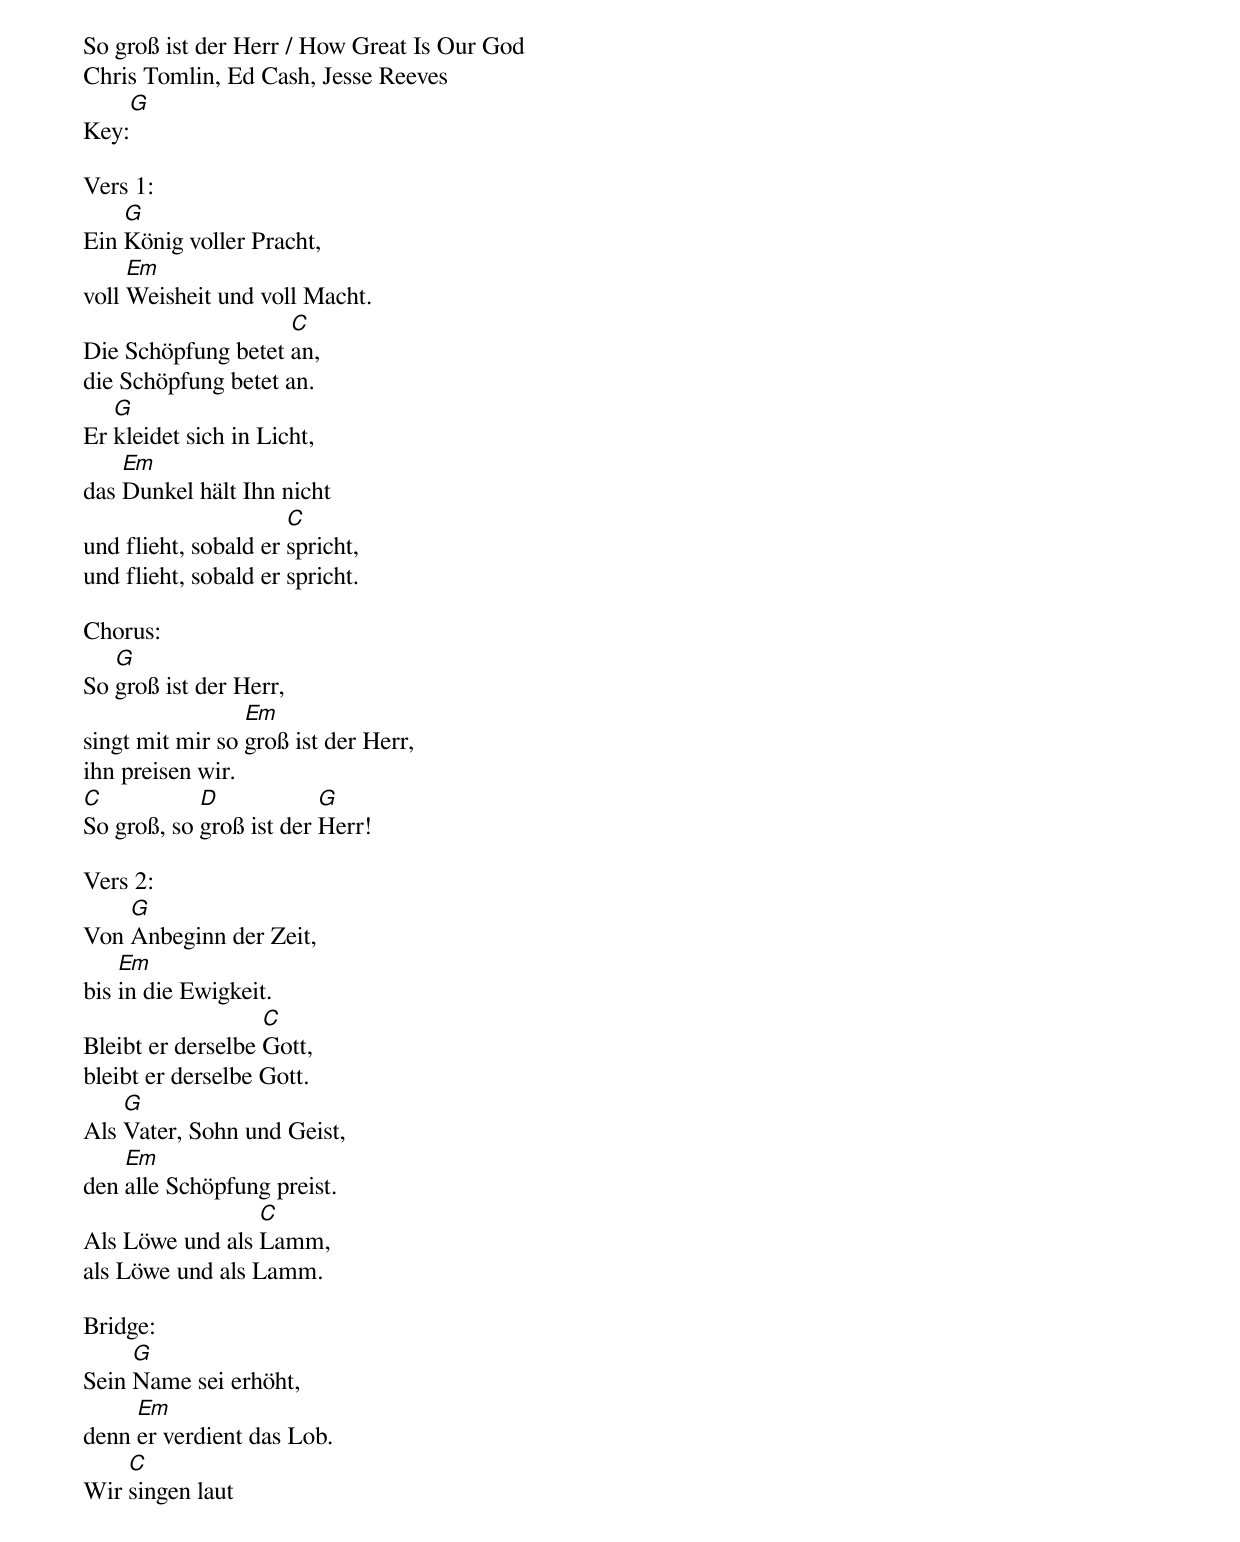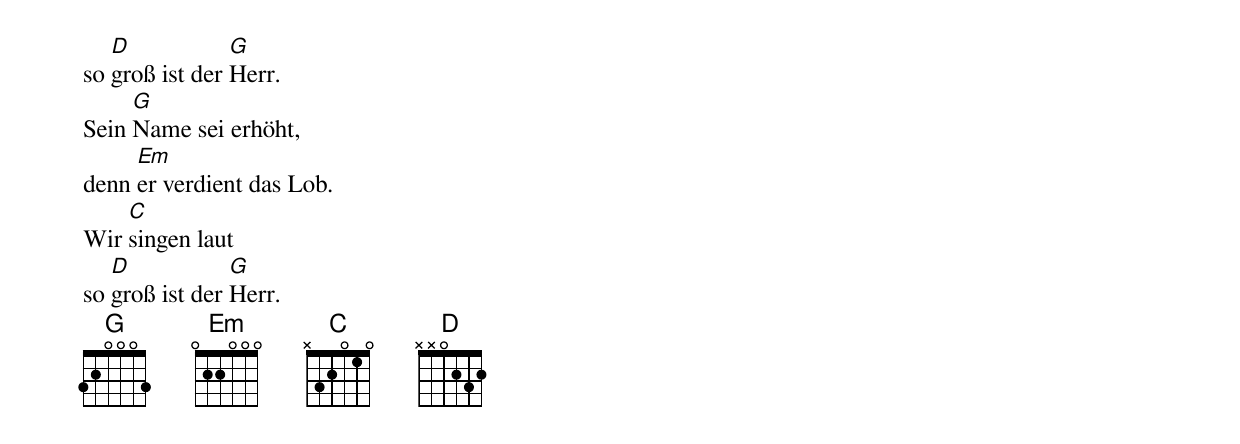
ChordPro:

So groß ist der Herr / How Great Is Our God
Chris Tomlin, Ed Cash, Jesse Reeves
Key:[G]

Vers 1:
Ein [G]König voller Pracht,
voll [Em]Weisheit und voll Macht.
Die Schöpfung betet [C]an,
die Schöpfung betet an.
Er [G]kleidet sich in Licht,
das [Em]Dunkel hält Ihn nicht
und flieht, sobald er [C]spricht,
und flieht, sobald er spricht.

Chorus:
So [G]groß ist der Herr,
singt mit mir so [Em]groß ist der Herr,
ihn preisen wir.
[C]So groß, so [D]groß ist der [G]Herr!

Vers 2:
Von [G]Anbeginn der Zeit,
bis [Em]in die Ewigkeit.
Bleibt er derselbe [C]Gott,
bleibt er derselbe Gott.
Als [G]Vater, Sohn und Geist,
den [Em]alle Schöpfung preist.
Als Löwe und als [C]Lamm,
als Löwe und als Lamm.

Bridge:
Sein [G]Name sei erhöht,
denn [Em]er verdient das Lob.
Wir [C]singen laut
so [D]groß ist der [G]Herr.
Sein [G]Name sei erhöht,
denn [Em]er verdient das Lob.
Wir [C]singen laut
so [D]groß ist der [G]Herr.
